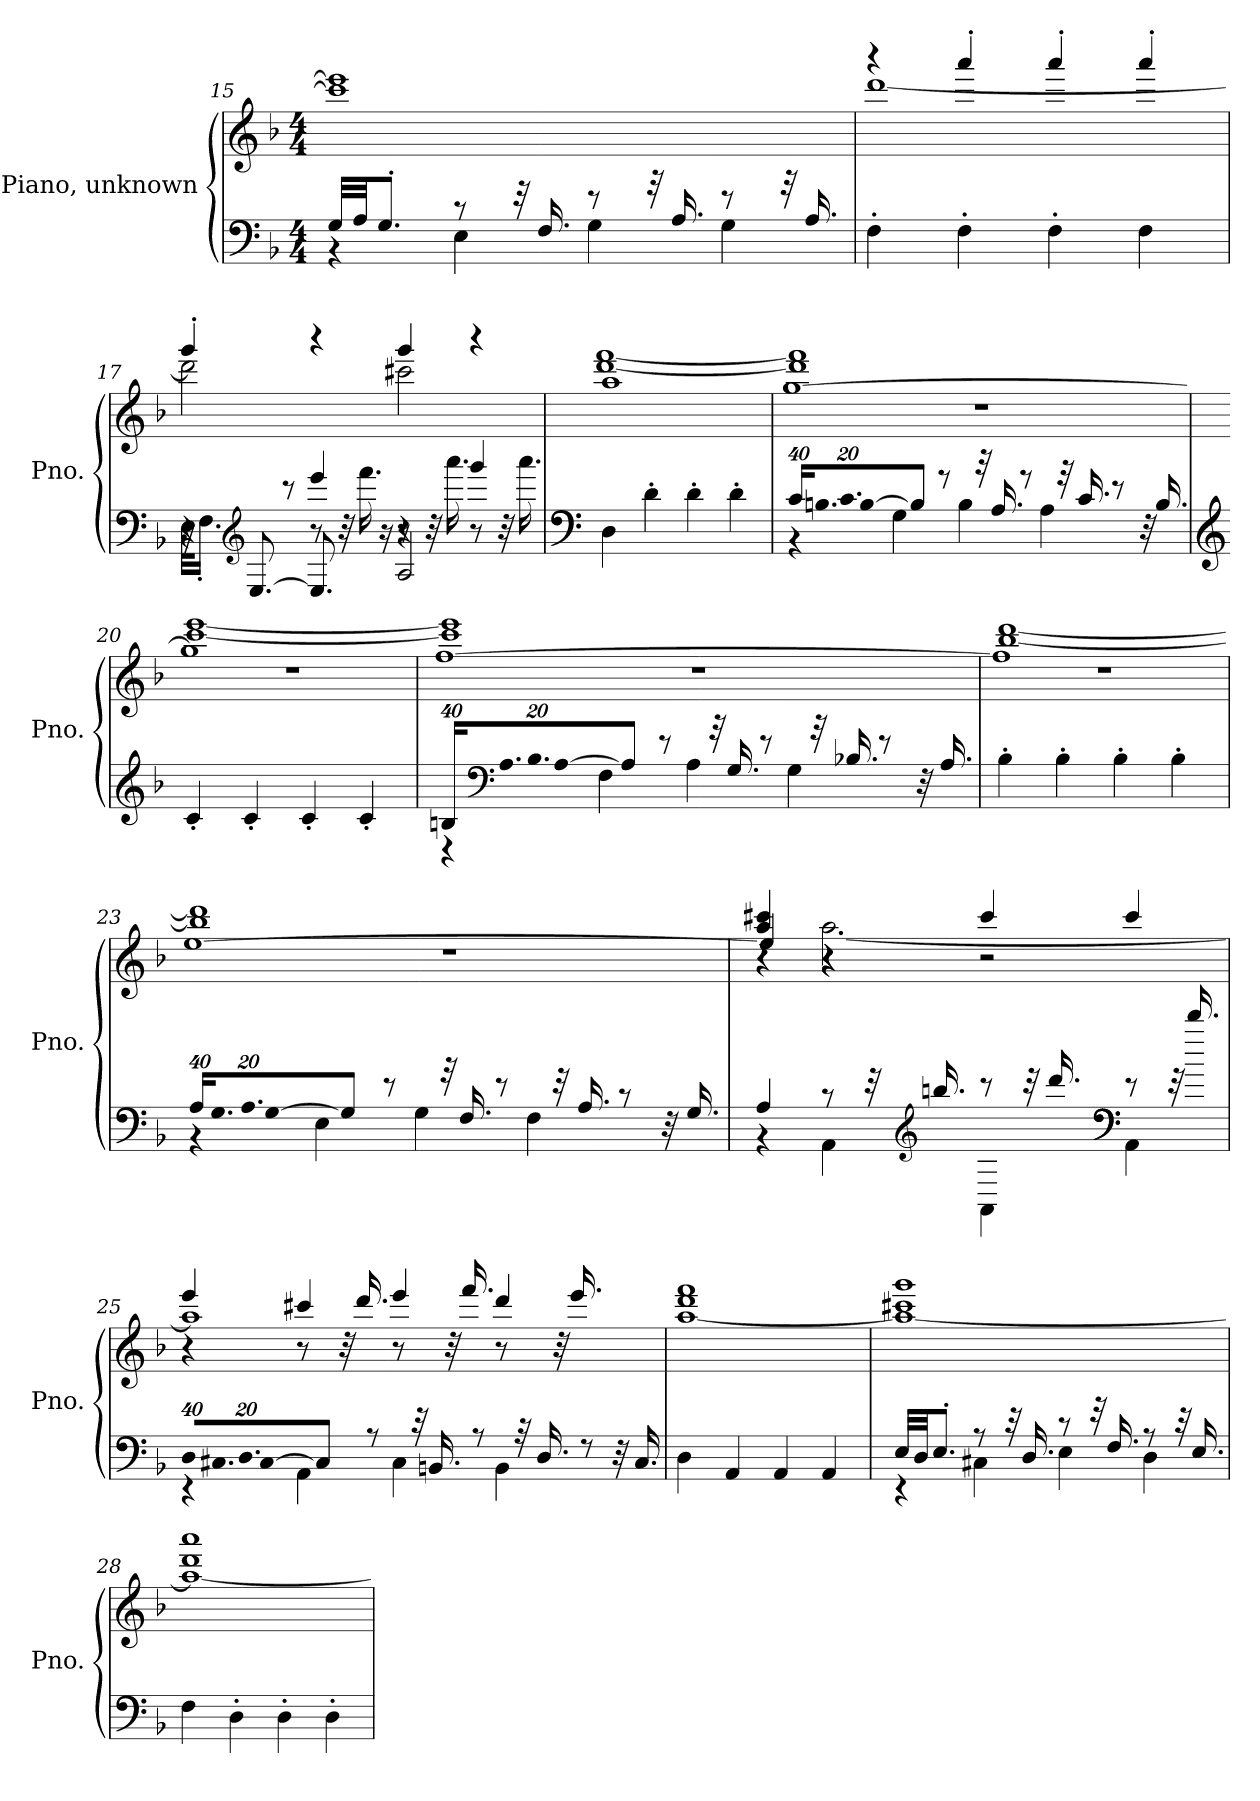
**kern	**kern
*part1	*part1
*staff2	*staff1
*I"Piano, unknown	*
*I'Pno.	*
*clefF4	*clefG2
*k[b-]	*k[b-]
*M4/4	*M4/4
=15	=15
*^	*
32G/LLL	4r	1ccc#] 1eee]
32A/JJ	.	.
8.G'/J	.	.
8r	4E\	.
32r	.	.
16.F/	.	.
8r	4G\	.
32r	.	.
16.A/	.	.
8r	4G\	.
32r	.	.
16.A/	.	.
*v	*v	*
=16	=16
*	*^
4F'\	4r	[1ddd
4F'\	4aaa'/	.
4F'\	4aaa'/	.
4F\	4aaa'/	.
!!LO:PB:g=z	!!
=17	=17	=17
*^	*	*
*	*^	*	*
4r	32E\KLL	16r	4ggg'/	2ddd\]
.	16.F'\JJ	.	.	.
*clefG2	*	*	*	*
.	.	[8.E/	.	.
.	8r	.	.	.
4eee/	8r	8.E/]	4r	.
.	32r	.	.	.
.	16.fff\	.	.	.
.	.	16r	.	.
4r	8r	2A/	4ggg/	2ccc#X\
.	32r	.	.	.
.	16.aaa\	.	.	.
4ggg/	8r	.	4r	.
.	32r	.	.	.
.	16.aaa\	.	.	.
*v	*v	*v	*	*
=18	=18	=18
*clefF4	*	*
4D\	1aa	[1ddd [1fff
4d'\	.	.
4d'\	.	.
4d'\	.	.
*	*v	*v
=19	=19
*Xbrackettup	*
!LO:N:vis=32	!
*^	*^
*	*	*	*^
640%23c/LLL	4r	1r	1ddd] 1fff]	[1gg
!LO:N:vis=64.	!	!	!	!
640%17Bn/L	.	.	.	.
!LO:N:vis=64.	!	!	!	!
640%17c/J	.	.	.	.
!LO:N:vis=32	!	!	!	!
[640%23B/JJ	.	.	.	.
8B/J]	.	.	.	.
8r	4G\	.	.	.
32r	.	.	.	.
16.A/	.	.	.	.
8r	4B\	.	.	.
32r	.	.	.	.
16.c/	.	.	.	.
8r	4A\	.	.	.
32r	.	.	.	.
16.B/	.	.	.	.
*v	*v	*	*	*
!!LO:LB:g=z	!!	!!
=20	=20	=20	=20
*clefG2	*	*	*
4c'/	1r	[1ccc [1eee	1gg]
4c'/	.	.	.
4c'/	.	.	.
4c'/	.	.	.
=21	=21	=21	=21
!LO:N:vis=32	!	!	!
*^	*	*	*
640%23Bn/LLL	4r	1r	1ccc] 1eee]	[1ff
*clefF4	*	*	*	*
!LO:N:vis=64.	!	!	!	!
640%17A/L	.	.	.	.
!LO:N:vis=64.	!	!	!	!
640%17B/J	.	.	.	.
!LO:N:vis=32	!	!	!	!
[640%23A/JJ	.	.	.	.
8A/J]	.	.	.	.
8r	4F\	.	.	.
32r	.	.	.	.
16.G/	.	.	.	.
8r	4A\	.	.	.
32r	.	.	.	.
16.B-X/	.	.	.	.
8r	4G\	.	.	.
32r	.	.	.	.
16.A/	.	.	.	.
*v	*v	*	*	*
=22	=22	=22	=22
4B-'\	1r	[1bb- [1ddd	1ff]
4B-'\	.	.	.
4B-'\	.	.	.
4B-'\	.	.	.
!!LO:LB:g=z	!!	!!
=23	=23	=23	=23
!LO:N:vis=32	!	!	!
*^	*	*	*
640%23A/LLL	4r	1r	1bb-] 1ddd]	[1ee
!LO:N:vis=64.	!	!	!	!
640%17G/L	.	.	.	.
!LO:N:vis=64.	!	!	!	!
640%17A/J	.	.	.	.
!LO:N:vis=32	!	!	!	!
[640%23G/JJ	.	.	.	.
8G/J]	.	.	.	.
8r	4E\	.	.	.
32r	.	.	.	.
16.F/	.	.	.	.
8r	4G\	.	.	.
32r	.	.	.	.
16.A/	.	.	.	.
8r	4F\	.	.	.
32r	.	.	.	.
16.G/	.	.	.	.
=24	=24	=24	=24	=24
4A/	4r	4aa/ 4ccc#X/	4r	4ee/]
8r	4AA\	4r	[2.aa\	4r
32r	.	.	.	.
*clefG2	*	*	*	*
16.bbn/	.	.	.	.
8r	4AA\	4ccc#/	.	2r
32r	.	.	.	.
16.ddd/	.	.	.	.
*clefF4	*	*	*	*
8r	4AA\	4ccc#/	.	.
32r	.	.	.	.
16.ddd/	.	.	.	.
!!LO:LB:g=z	!!	!!
=25	=25	=25	=25	=25
!LO:N:vis=32	!	!	!	!
640%23D/LLL	4r	4eee/	1aa]	4r
!LO:N:vis=64.	!	!	!	!
640%17C#X/L	.	.	.	.
!LO:N:vis=64.	!	!	!	!
640%17D/J	.	.	.	.
!LO:N:vis=32	!	!	!	!
[640%23C#/JJ	.	.	.	.
8C#/J]	.	.	.	.
8r	4AA\	8r	.	4ccc#X/
32r	.	32r	.	.
16.BBn/	.	16.ddd/	.	.
8r	4C#\	8r	.	4eee/
32r	.	32r	.	.
16.D/	.	16.fff/	.	.
8r	4BB\	8r	.	4ddd/
32r	.	32r	.	.
16.C#/	.	16.eee/	.	.
*v	*v	*	*	*
*	*	*v	*v
=26	=26	=26
4D\	1ddd 1fff	[1aa
4AA/	.	.
4AA/	.	.
4AA/	.	.
=27	=27	=27
*^	*	*
32E/LLL	4r	1ccc#X 1ggg	1aa_
32D/JJ	.	.	.
8.E'/J	.	.	.
8r	4C#X\	.	.
32r	.	.	.
16.D/	.	.	.
8r	4E\	.	.
32r	.	.	.
16.F/	.	.	.
8r	4D\	.	.
32r	.	.	.
16.E/	.	.	.
*v	*v	*	*
=28	=28	=28
4F\	1ddd 1aaa	1aa_
4D'\	.	.
4D'\	.	.
4D'\	.	.
*	*v	*v
=	=
*-	*-
